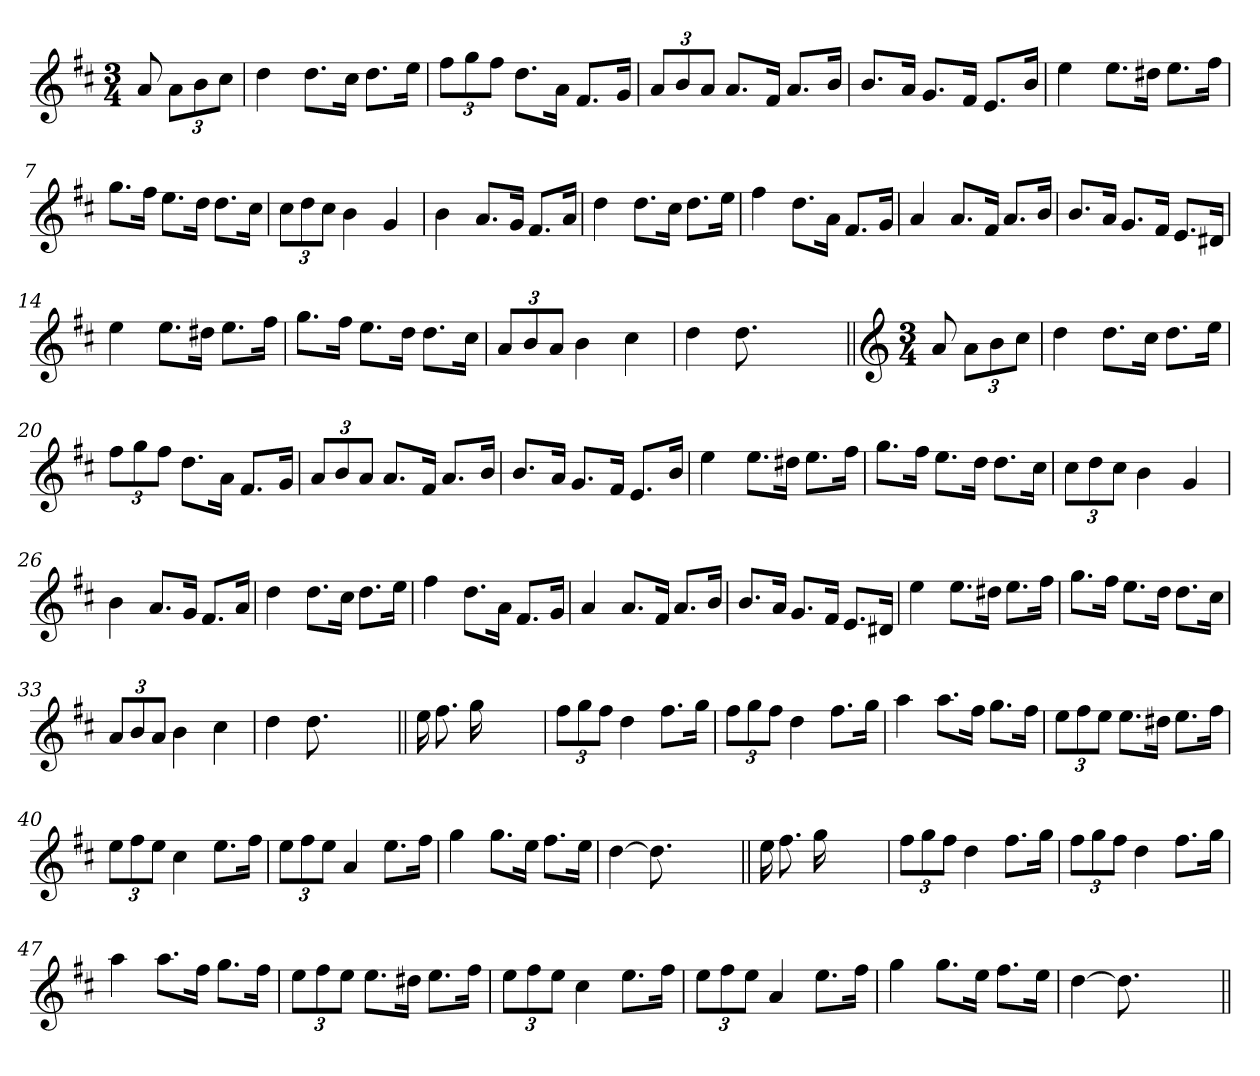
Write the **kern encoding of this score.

**kern
*part1
*staff1
*clefG2
*k[f#c#]
*D:
*M3/4
=1
8a/
12a\L
12b\
12cc#\J
=2
4dd\
8.dd\L
16cc#\Jk
8.dd\L
16ee\Jk
=3
12ff#\L
12gg\
12ff#\J
8.dd\L
16a\Jk
8.f#/L
16g/Jk
=4
12a/L
12b/
12a/J
8.a/L
16f#/Jk
8.a/L
16b/Jk
=5
8.b/L
16a/Jk
8.g/L
16f#/Jk
8.e/L
16b/Jk
=6
4ee\
8.ee\L
16dd#X\Jk
8.ee\L
16ff#\Jk
!!LO:LB:g=z
=7
8.gg\L
16ff#\Jk
8.ee\L
16dd\Jk
8.dd\L
16cc#\Jk
=8
12cc#\L
12dd\
12cc#\J
4b\
4g/
=9
4b\
8.a/L
16g/Jk
8.f#/L
16a/Jk
=10
4dd\
8.dd\L
16cc#\Jk
8.dd\L
16ee\Jk
=11
4ff#\
8.dd\L
16a\Jk
8.f#/L
16g/Jk
=12
4a/
8.a/L
16f#/Jk
8.a/L
16b/Jk
!!LO:LB:g=z
=13
8.b/L
16a/Jk
8.g/L
16f#/Jk
8.e/L
16d#X/Jk
=14
4ee\
8.ee\L
16dd#X\Jk
8.ee\L
16ff#\Jk
=15
8.gg\L
16ff#\Jk
8.ee\L
16dd\Jk
8.dd\L
16cc#\Jk
=16
12a/L
12b/
12a/J
4b\
4cc#\
=17
4dd\
8.dd\
4ryy
16ryy
=18||
*clefG2
*M3/4
8a/
12a\L
12b\
12cc#\J
!!LO:LB:g=z
=19
4dd\
8.dd\L
16cc#\Jk
8.dd\L
16ee\Jk
=20
12ff#\L
12gg\
12ff#\J
8.dd\L
16a\Jk
8.f#/L
16g/Jk
=21
12a/L
12b/
12a/J
8.a/L
16f#/Jk
8.a/L
16b/Jk
=22
8.b/L
16a/Jk
8.g/L
16f#/Jk
8.e/L
16b/Jk
=23
4ee\
8.ee\L
16dd#X\Jk
8.ee\L
16ff#\Jk
!!LO:LB:g=z
=24
8.gg\L
16ff#\Jk
8.ee\L
16dd\Jk
8.dd\L
16cc#\Jk
=25
12cc#\L
12dd\
12cc#\J
4b\
4g/
=26
4b\
8.a/L
16g/Jk
8.f#/L
16a/Jk
=27
4dd\
8.dd\L
16cc#\Jk
8.dd\L
16ee\Jk
=28
4ff#\
8.dd\L
16a\Jk
8.f#/L
16g/Jk
=29
4a/
8.a/L
16f#/Jk
8.a/L
16b/Jk
!!LO:LB:g=z
=30
8.b/L
16a/Jk
8.g/L
16f#/Jk
8.e/L
16d#X/Jk
=31
4ee\
8.ee\L
16dd#X\Jk
8.ee\L
16ff#\Jk
=32
8.gg\L
16ff#\Jk
8.ee\L
16dd\Jk
8.dd\L
16cc#\Jk
=33
12a/L
12b/
12a/J
4b\
4cc#\
=34
4dd\
8.dd\
4ryy
16ryy
=35||
16ee\
8.ff#\
16gg\
4..ryy
!!LO:LB:g=z
=36
12ff#\L
12gg\
12ff#\J
4dd\
8.ff#\L
16gg\Jk
=37
12ff#\L
12gg\
12ff#\J
4dd\
8.ff#\L
16gg\Jk
=38
4aa\
8.aa\L
16ff#\Jk
8.gg\L
16ff#\Jk
=39
12ee\L
12ff#\
12ee\J
8.ee\L
16dd#X\Jk
8.ee\L
16ff#\Jk
=40
12ee\L
12ff#\
12ee\J
4cc#\
8.ee\L
16ff#\Jk
=41
12ee\L
12ff#\
12ee\J
4a/
8.ee\L
16ff#\Jk
!!LO:LB:g=z
=42
4gg\
8.gg\L
16ee\Jk
8.ff#\L
16ee\Jk
=43
[4dd\
8.dd\]
4ryy
16ryy
=44||
16ee\
8.ff#\
16gg\
4..ryy
=45
12ff#\L
12gg\
12ff#\J
4dd\
8.ff#\L
16gg\Jk
=46
12ff#\L
12gg\
12ff#\J
4dd\
8.ff#\L
16gg\Jk
=47
4aa\
8.aa\L
16ff#\Jk
8.gg\L
16ff#\Jk
!!LO:LB:g=z
=48
12ee\L
12ff#\
12ee\J
8.ee\L
16dd#X\Jk
8.ee\L
16ff#\Jk
=49
12ee\L
12ff#\
12ee\J
4cc#\
8.ee\L
16ff#\Jk
=50
12ee\L
12ff#\
12ee\J
4a/
8.ee\L
16ff#\Jk
=51
4gg\
8.gg\L
16ee\Jk
8.ff#\L
16ee\Jk
=52
[4dd\
8.dd\]
4ryy
16ryy
=||
*-
